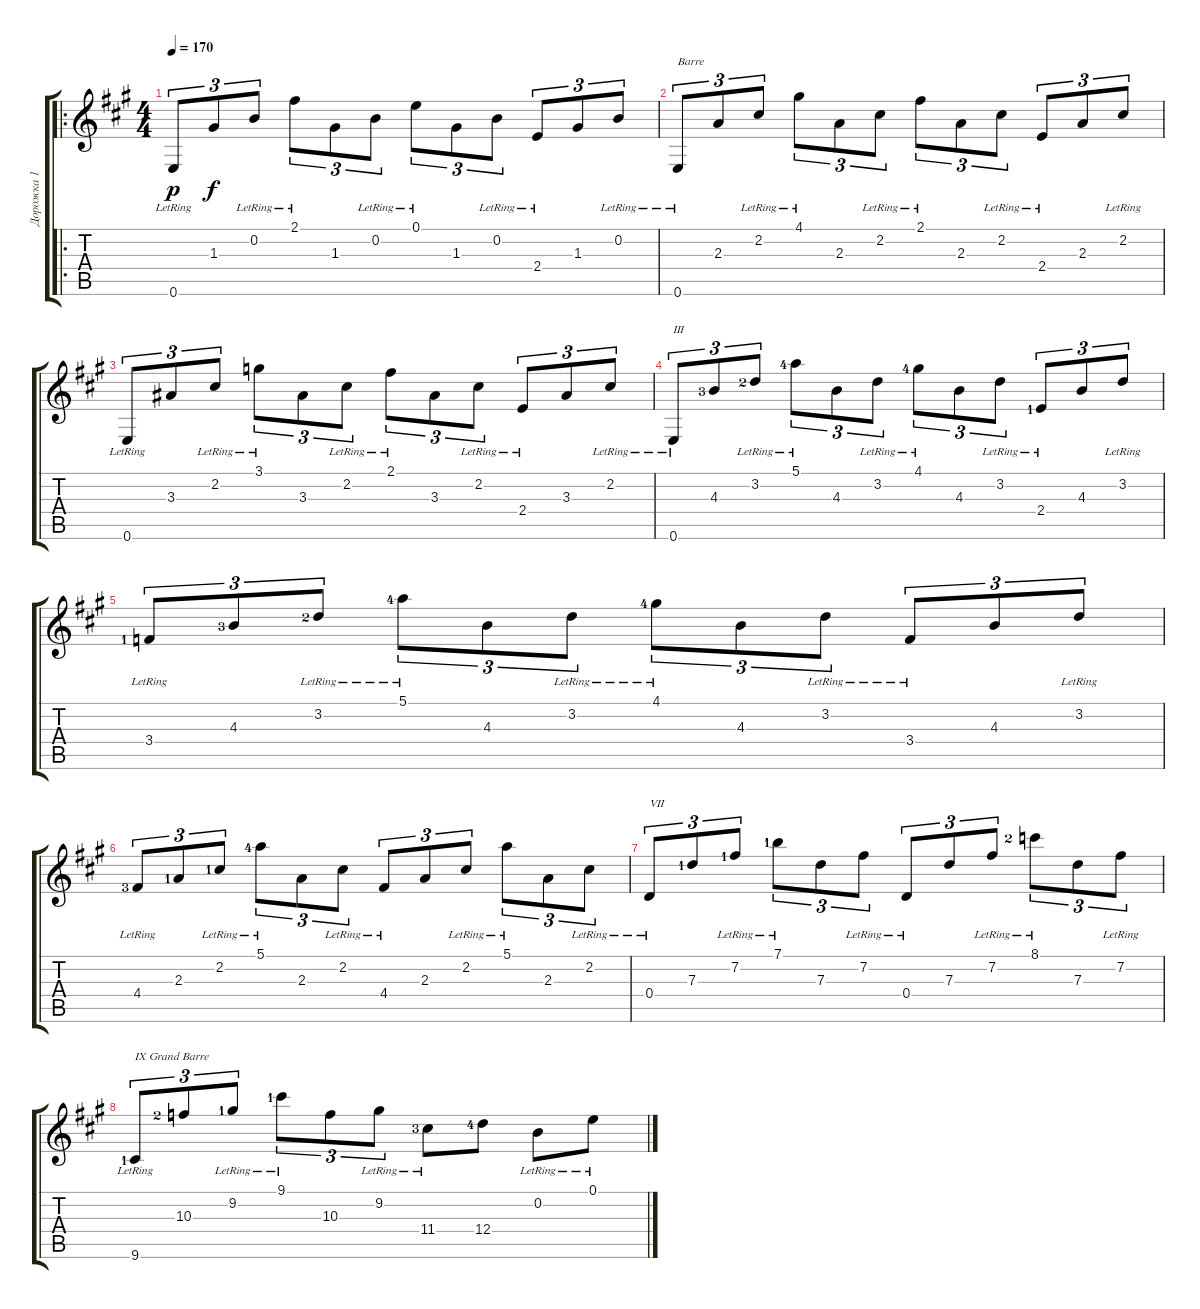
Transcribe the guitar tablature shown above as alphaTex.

\track ("Дорожка 1" "Дорожка 1") {instrument acousticguitarnylon}
\staff {score tabs}
\tuning (E4 B3 G3 D3 A2 E2) {hide}
\ro
\ts (4 4)
\tempo 170
\clef g2
\ks a
0.6{lr}.8{tu (3 2) dy p} 1.3.8{tu (3 2) dy f} 0.2{lr}.8{tu (3 2)} 2.1{lr}.8{tu (3 2)} 1.3.8{tu (3 2)} 0.2{lr}.8{tu (3 2)} 0.1{lr}.8{tu (3 2)} 1.3.8{tu (3 2)} 0.2{lr}.8{tu (3 2)} 2.4{lr}.8{tu (3 2)} 1.3.8{tu (3 2)} 0.2{lr}.8{tu (3 2)} |
0.6{lr}.8{tu (3 2) txt "Barre"} 2.3.8{tu (3 2)} 2.2{lr}.8{tu (3 2)} 4.1{lr}.8{tu (3 2)} 2.3.8{tu (3 2)} 2.2{lr}.8{tu (3 2)} 2.1{lr}.8{tu (3 2)} 2.3.8{tu (3 2)} 2.2{lr}.8{tu (3 2)} 2.4{lr}.8{tu (3 2)} 2.3.8{tu (3 2)} 2.2{lr}.8{tu (3 2)} |
0.6{lr}.8{tu (3 2)} 3.3.8{tu (3 2)} 2.2{lr}.8{tu (3 2)} 3.1{lr}.8{tu (3 2)} 3.3.8{tu (3 2)} 2.2{lr}.8{tu (3 2)} 2.1{lr}.8{tu (3 2)} 3.3.8{tu (3 2)} 2.2{lr}.8{tu (3 2)} 2.4{lr}.8{tu (3 2)} 3.3.8{tu (3 2)} 2.2{lr}.8{tu (3 2)} |
0.6{lr}.8{tu (3 2) txt "III"} 4.3{lf 4}.8{tu (3 2)} 3.2{lr lf 3}.8{tu (3 2)} 5.1{lr lf 5}.8{tu (3 2)} 4.3.8{tu (3 2)} 3.2{lr}.8{tu (3 2)} 4.1{lr lf 5}.8{tu (3 2)} 4.3.8{tu (3 2)} 3.2{lr}.8{tu (3 2)} 2.4{lr lf 2}.8{tu (3 2)} 4.3.8{tu (3 2)} 3.2{lr}.8{tu (3 2)} |
3.4{lr lf 2}.8{tu (3 2)} 4.3{lf 4}.8{tu (3 2)} 3.2{lr lf 3}.8{tu (3 2)} 5.1{lr lf 5}.8{tu (3 2)} 4.3.8{tu (3 2)} 3.2{lr}.8{tu (3 2)} 4.1{lr lf 5}.8{tu (3 2)} 4.3.8{tu (3 2)} 3.2{lr}.8{tu (3 2)} 3.4{lr}.8{tu (3 2)} 4.3.8{tu (3 2)} 3.2{lr}.8{tu (3 2)} |
4.4{lr lf 4}.8{tu (3 2)} 2.3{lf 2}.8{tu (3 2)} 2.2{lr lf 2}.8{tu (3 2)} 5.1{lr lf 5}.8{tu (3 2)} 2.3.8{tu (3 2)} 2.2{lr}.8{tu (3 2)} 4.4{lr}.8{tu (3 2)} 2.3.8{tu (3 2)} 2.2{lr}.8{tu (3 2)} 5.1{lr}.8{tu (3 2)} 2.3.8{tu (3 2)} 2.2{lr}.8{tu (3 2)} |
0.4{lr}.8{tu (3 2) txt "VII"} 7.3{lf 2}.8{tu (3 2)} 7.2{lr lf 2}.8{tu (3 2)} 7.1{lr lf 2}.8{tu (3 2)} 7.3.8{tu (3 2)} 7.2{lr}.8{tu (3 2)} 0.4{lr}.8{tu (3 2)} 7.3.8{tu (3 2)} 7.2{lr}.8{tu (3 2)} 8.1{lr lf 3}.8{tu (3 2)} 7.3.8{tu (3 2)} 7.2{lr}.8{tu (3 2)} |
9.6{lr lf 2}.8{tu (3 2) txt "IX Grand Barre"} 10.3{lf 3}.8{tu (3 2)} 9.2{lr lf 2}.8{tu (3 2)} 9.1{lr lf 2}.8{tu (3 2)} 10.3.8{tu (3 2)} 9.2{lr}.8{tu (3 2)} 11.4{lr lf 4}.8 12.4{lf 5}.8 0.2{lr}.8 0.1{lr}.8
